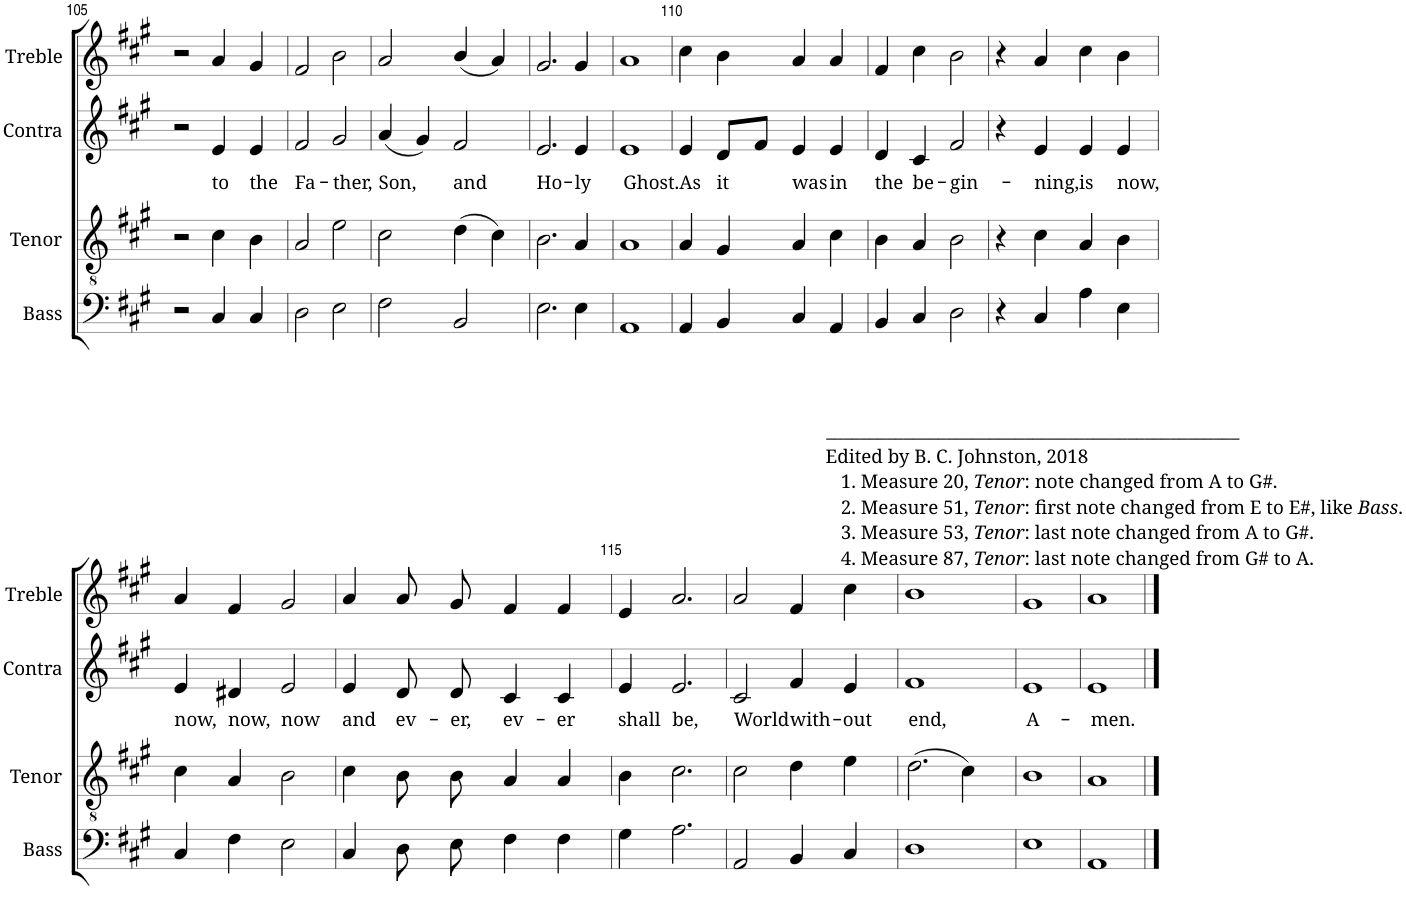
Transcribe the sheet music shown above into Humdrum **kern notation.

**kern	**kern	**kern	**text	**kern
*part4	*part3	*part2	*part2	*part1
*staff4	*staff3	*staff2	*staff2	*staff1
*I"Bass	*I"Tenor	*I"Contra	*	*I"Treble
*I'Bass	*I'Tenor	*I'Contra	*	*I'Treble
!!LO:PB:g=z
*clefF4	*clefGv2	*clefG2	*	*clefG2
*k[f#c#g#]	*k[f#c#g#]	*k[f#c#g#]	*	*k[f#c#g#]
*M2/2	*M2/2	*M2/2	*	*M2/2
*met(c|)	*met(c|)	*met(c|)	*	*met(c|)
=105	=105	=105	=105	=105
2r	2r	2r	.	2r
!	!	!	!LO:LY:b	!
4C#/	4c#\	4e/	to	4a/
!	!	!	!LO:LY:b	!
4C#/	4B\	4e/	the	4g#/
=106	=106	=106	=106	=106
!	!	!	!LO:LY:b	!
2D\	2A/	2f#/	Fa-	2f#/
!	!	!	!LO:LY:b	!
2E\	2e\	2g#/	-ther,	2b\
=107	=107	=107	=107	=107
!	!	!	!LO:LY:b	!
2F#\	2c#\	(4a/	Son,	2a/
.	.	4g#/)	.	.
!	!	!	!LO:LY:b	!
2BB/	(4d\	2f#/	and	(4b/
.	4c#\)	.	.	4a/)
=108	=108	=108	=108	=108
!	!	!	!LO:LY:b	!
2.E\	2.B\	2.e/	Ho-	2.g#/
!	!	!	!LO:LY:b	!
4E\	4A/	4e/	-ly	4g#/
=109	=109	=109	=109	=109
!	!	!	!LO:LY:b	!
1AA	1A	1e	Ghost.	1a
=110	=110	=110	=110	=110
!	!	!	!LO:LY:b	!
4AA/	4A/	4e/	As	4cc#\
!	!	!	!LO:LY:b	!
4BB/	4G#/	8d/L	it	4b\
.	.	8f#/J	.	.
!	!	!	!LO:LY:b	!
4C#/	4A/	4e/	was	4a/
!	!	!	!LO:LY:b	!
4AA/	4c#\	4e/	in	4a/
=111	=111	=111	=111	=111
!	!	!	!LO:LY:b	!
4BB/	4B\	4d/	the	4f#/
!	!	!	!LO:LY:b	!
4C#/	4A/	4c#/	be-	4cc#\
!	!	!	!LO:LY:b	!
2D\	2B\	2f#/	-gin-	2b\
=112	=112	=112	=112	=112
4r	4r	4r	.	4r
!LO:TX:b:t=________________________________________________	!	!	!	!
!LO:TX:b:t=Edited by B. C. Johnston, 2018	!	!	!	!
!LO:TX:b:t=1. Measure 20,	!	!	!	!
!LO:TX:b:i:t=Tenor	!	!	!	!
!LO:TX:b:t=&colon; note changed from A to G#.	!	!	!	!
!LO:TX:b:t=2. Measure 51,	!	!	!	!
!LO:TX:b:i:t=Tenor	!	!	!	!
!LO:TX:b:t=&colon; first note changed from E to E#, like	!	!	!	!
!LO:TX:b:i:t=Bass	!	!	!	!
!LO:TX:b:t=.	!	!	!	!
!LO:TX:b:t=3. Measure 53,	!	!	!	!
!LO:TX:b:i:t=Tenor	!	!	!	!
!LO:TX:b:t=&colon; last note changed from A to G#.	!	!	!	!
!LO:TX:b:t=4. Measure 87,	!	!	!	!
!LO:TX:b:i:t=Tenor	!	!	!	!
!LO:TX:b:t=&colon; last note changed from G# to A.	!	!	!	!
!	!	!	!LO:LY:b	!
4C#/	4c#\	4e/	-ning,	4a/
!	!	!	!LO:LY:b	!
4A\	4A/	4e/	is	4cc#\
!	!	!	!LO:LY:b	!
4E\	4B\	4e/	now,	4b\
!!LO:LB:g=z
=113	=113	=113	=113	=113
!	!	!	!LO:LY:b	!
4C#/	4c#\	4e/	now,	4a/
!	!	!	!LO:LY:b	!
4F#\	4A/	4d#X/	now,	4f#/
!	!	!	!LO:LY:b	!
2E\	2B\	2e/	now	2g#/
=114	=114	=114	=114	=114
!	!	!	!LO:LY:b	!
4C#/	4c#\	4e/	and	4a/
!	!	!	!LO:LY:b	!
8D\L	8B\L	8d/	ev-	8a/L
!	!	!	!LO:LY:b	!
8E\J	8B\J	8d/	-er,	8g#/J
!	!	!	!LO:LY:b	!
4F#\	4A/	4c#/	ev-	4f#/
!	!	!	!LO:LY:b	!
4F#\	4A/	4c#/	-er	4f#/
=115	=115	=115	=115	=115
!	!	!	!LO:LY:b	!
4G#\	4B\	4e/	shall	4e/
!	!	!	!LO:LY:b	!
2.A\	2.c#\	2.e/	be,	2.a/
=116	=116	=116	=116	=116
!	!	!	!LO:LY:b	!
2AA/	2c#\	2c#/	World	2a/
!	!	!	!LO:LY:b	!
4BB/	4d\	4f#/	with-	4f#/
!	!	!	!LO:LY:b	!
4C#/	4e\	4e/	-out	4cc#\
=117	=117	=117	=117	=117
!	!	!	!LO:LY:b	!
1D	(2.d\	1f#	end,	1b
.	4c#\)	.	.	.
=118	=118	=118	=118	=118
!	!	!	!LO:LY:b	!
1E	1B	1e	A-	1g#
=119	=119	=119	=119	=119
!	!	!	!LO:LY:b	!
1AA	1A	1e	-men.	1a
==	==	==	==	==
*-	*-	*-	*-	*-
